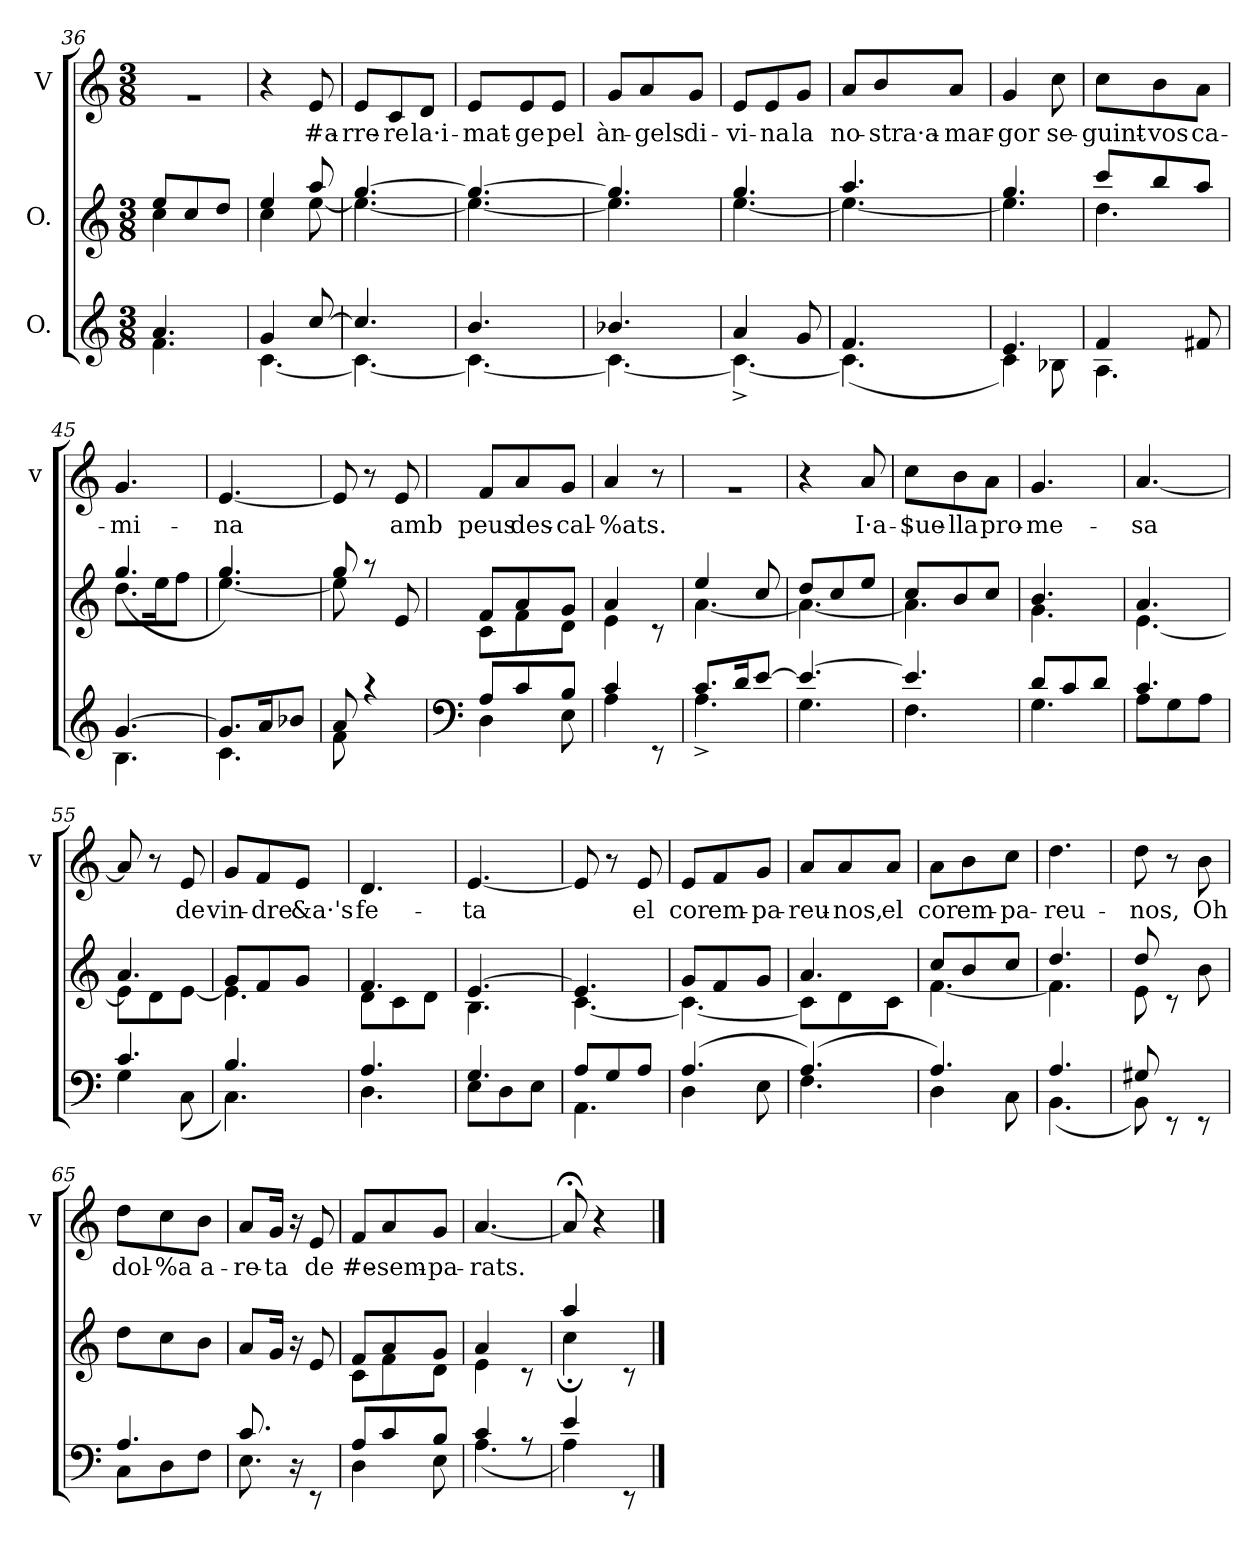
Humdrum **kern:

**kern	**kern	**kern	**text
*part3	*part2	*part1	*part1
*staff3	*staff2	*staff1	*staff1
*I"O.	*I"O.	*I"V	*
*	*	*I'v	*
*clefG2	*clefG2	*clefG2	*
*k[]	*k[]	*k[]	*
*C:	*C:	*C:	*
*M3/8	*M3/8	*M3/8	*
=36	=36	=36	=36
*^	*^	*	*
!	!	!	!	!LO:N:vis=1	!
4.a/	4.f\	4cc\	8ee/L	4.ra	.
.	.	.	8cc/	.	.
.	.	8ryy	8dd/J	.	.
=37	=37	=37	=37	=37	=37
4g/	[<4.c\	4ee/	4cc\	4r	.
!	!	!	!	!	!LO:LY:b
[>8cc/	.	8aa/	[<8ee\	8e/	#a-
=38	=38	=38	=38	=38	=38
!	!	!	!	!	!LO:LY:b
4.cc/]	4.c\_	[>4.gg/	4.ee\_	8e/L	-rre-
!	!	!	!	!	!LO:LY:b
.	.	.	.	8c/	-re
!	!	!	!	!	!LO:LY:b
.	.	.	.	8d/J	la·i-
=39	=39	=39	=39	=39	=39
!	!	!	!	!	!LO:LY:b
4.b/	4.c\_	4.gg/_	4.ee\_	8e/L	-mat-
!	!	!	!	!	!LO:LY:b
.	.	.	.	8e/	-ge
!	!	!	!	!	!LO:LY:b
.	.	.	.	8e/J	pel
=40	=40	=40	=40	=40	=40
!	!	!	!	!	!LO:LY:b
4.b-X/	4.c\_	4.gg/]	4.ee\]	8g/L	àn-
!	!	!	!	!	!LO:LY:b
.	.	.	.	8a/	-gels
!	!	!	!	!	!LO:LY:b
.	.	.	.	8g/J	di-
!!LO:LB:g=z
=41	=41	=41	=41	=41	=41
!	!	!	!	!	!LO:LY:b
4a/	4.c^<\_	4.gg/	[<4.ee\	8e/L	-vi-
!	!	!	!	!	!LO:LY:b
.	.	.	.	8e/	-na
!	!	!	!	!	!LO:LY:b
8g/	.	.	.	8g/J	la
=42	=42	=42	=42	=42	=42
!	!	!	!	!	!LO:LY:b
4.f/	(<4.c\]	4.aa/	4.ee\_	8a/L	no-
!	!	!	!	!	!LO:LY:b
.	.	.	.	8b/	-stra·a-
!	!	!	!	!	!LO:LY:b
.	.	.	.	8a/J	-mar-
=43	=43	=43	=43	=43	=43
!	!	!	!	!	!LO:LY:b
4.e/	4c\)	4.gg/	4.ee\]	4g/	-gor
!	!	!	!	!	!LO:LY:b
.	8B-X\	.	.	8cc\	se-
=44	=44	=44	=44	=44	=44
!	!	!	!	!	!LO:LY:b
4f/	4.A\	8ccc/L	4.dd\	8cc\L	-guint-
!	!	!	!	!	!LO:LY:b
.	.	8bb/	.	8b\	-vos
!	!	!	!	!	!LO:LY:b
8f#X/	.	8aa/J	.	8a\J	ca-
=45	=45	=45	=45	=45	=45
!	!	!	!	!	!LO:LY:b
[>4.g/	4.B\	8.dd\L	(4.gg/	4.g/	-mi-
.	.	16ee\k	.	.	.
.	.	8ff\J	.	.	.
=46	=46	=46	=46	=46	=46
!	!	!	!	!	!LO:LY:b
8.g/L]	4.c\	4.gg/)	[<4.ee\	[<4.e/	-na
16a/k	.	.	.	.	.
8b-X/J	.	.	.	.	.
!!LO:LB:g=z
=47	=47	=47	=47	=47	=47
8a/	8f\	8gg/	8ee\]	8e/]	.
4raa	4ryy	8raa	4ryy	8r	.
!	!	!	!	!	!LO:LY:b
.	.	8e/	.	8e/	amb
=48	=48	=48	=48	=48	=48
*clefF4	*	*	*	*	*
!	!	!	!	!	!LO:LY:b
8A/L	4D\	8f/L	8c\L	8f/L	peus
!	!	!	!	!	!LO:LY:b
8c/	.	8a/	8f\	8a/	des-
!	!	!	!	!	!LO:LY:b
8B/J	8E\	8g/J	8d\J	8g/J	-cal-
=49	=49	=49	=49	=49	=49
!	!	!	!	!	!LO:LY:b
4A\	4c/	4e\	4a/	4a/	-%ats.
8ryy	8rEE	8ryy	8rc	8r	.
=50	=50	=50	=50	=50	=50
!	!	!	!	!LO:N:vis=1	!
8.c/L	4.A^<\	4ee/	[<4.a\	4.ra	.
16d/k	.	.	.	.	.
[>8e/J	.	8cc/	.	.	.
=51	=51	=51	=51	=51	=51
4.e/_	4.G\	8dd/L	4.a\_	4r	.
.	.	8cc/	.	.	.
!	!	!	!	!	!LO:LY:b:rj
.	.	8ee/J	.	8a/	I·a-
=52	=52	=52	=52	=52	=52
!	!	!	!	!	!LO:LY:b
4.e/]	4.F\	8cc/L	4.a\]	8cc\L	-$ue-
!	!	!	!	!	!LO:LY:b
.	.	8b/	.	8b\	-lla
!	!	!	!	!	!LO:LY:b
.	.	8cc/J	.	8a\J	pro-
=53	=53	=53	=53	=53	=53
!	!	!	!	!	!LO:LY:b
8d/L	4.G\	4.b/	4.g\	4.g/	-me-
8c/	.	.	.	.	.
8d/J	.	.	.	.	.
=54	=54	=54	=54	=54	=54
!	!	!	!	!	!LO:LY:b
8A\L	4.c/	4.a/	[<4.e\	[<4.a/	-sa
8G\	.	.	.	.	.
8A\J	.	.	.	.	.
!!LO:LB:g=z
=55	=55	=55	=55	=55	=55
4.c/	4G\	4.a/	8e\L]	8a/]	.
.	.	.	8d\	8r	.
!	!	!	!	!	!LO:LY:b
.	(<8C\	.	[<8e\J	8e/	de
=56	=56	=56	=56	=56	=56
!	!	!	!	!	!LO:LY:b
4.B/	4.C\)	8g/L	4.e\]	8g/L	vin-
!	!	!	!	!	!LO:LY:b
.	.	8f/	.	8f/	-dre
!	!	!	!	!	!LO:LY:b
.	.	8g/J	.	8e/J	&a·'s
=57	=57	=57	=57	=57	=57
!	!	!	!	!	!LO:LY:b
4.A/	4.D\	4.f/	8d\L	4.d/	fe-
.	.	.	8c\	.	.
.	.	.	8d\J	.	.
=58	=58	=58	=58	=58	=58
!	!	!	!	!	!LO:LY:b
8E\L	4.G/	[>4.e/	4.B\	[<4.e/	-ta
8D\	.	.	.	.	.
8E\J	.	.	.	.	.
=59	=59	=59	=59	=59	=59
8A/L	4.AA\	4.e/]	[<4.c\	8e/]	.
8G/	.	.	.	8r	.
!	!	!	!	!	!LO:LY:b
8A/J	.	.	.	8e/	el
=60	=60	=60	=60	=60	=60
!	!	!	!	!	!LO:LY:b
(4.A/	4D\	8g/L	4.c\_	8e/L	cor
!	!	!	!	!	!LO:LY:b
.	.	8f/	.	8f/	em-
!	!	!	!	!	!LO:LY:b
.	8E\	8g/J	.	8g/J	-pa-
=61	=61	=61	=61	=61	=61
!	!	!	!	!	!LO:LY:b
(4.A/)	4.F\	4.a/	8c\L]	8a/L	-reu-
!	!	!	!	!	!LO:LY:b
.	.	.	8d\	8a/	-nos,
!	!	!	!	!	!LO:LY:b
.	.	.	8c\J	8a/J	el
=62	=62	=62	=62	=62	=62
!	!	!	!	!	!LO:LY:b
4.A/)	4D\	8cc/L	[<4.f\	8a\L	cor
!	!	!	!	!	!LO:LY:b
.	.	8b/	.	8b\	em-
!	!	!	!	!	!LO:LY:b
.	8C\	8cc/J	.	8cc\J	-pa-
!!LO:LB:g=z
=63	=63	=63	=63	=63	=63
!	!	!	!	!	!LO:LY:b
4.A/	(<4.BB\	4.dd/	4.f\]	4.dd\	-reu-
=64	=64	=64	=64	=64	=64
!	!	!	!	!	!LO:LY:b
8BB\)	8G#X/	8e\	8dd/	8dd\	-nos,
4ryy	8rEE	4ryy	8rc	8r	.
!	!	!	!	!	!LO:LY:b
.	8rEE	.	8b\	8b\	Oh
=65	=65	=65	=65	=65	=65
!	!	!	!	!	!LO:LY:b
*	*	*v	*v	*	*
8C\L	4.A/	8dd\L	8dd\L	dol-
!	!	!	!	!LO:LY:b
8D\	.	8cc\	8cc\	-%a
!	!	!	!	!LO:LY:b
8F\J	.	8b\J	8b\J	a-
=66	=66	=66	=66	=66
!	!	!	!	!LO:LY:b
8.E\	8.c/	8a/L	8a/L	-re-
!	!	!	!	!LO:LY:b
.	.	16g/Jk	16g/Jk	-ta
8.ryy	16rC	16ra	16ra	.
!	!	!	!	!LO:LY:b
.	8rEE	8e/	8e/	de
=67	=67	=67	=67	=67
*	*	*^	*	*
!	!	!	!	!	!LO:LY:b
8A/L	4D\	8f/L	8c\L	8f/L	#e-
!	!	!	!	!	!LO:LY:b
8c/	.	8a/	8f\	8a/	-sem-
!	!	!	!	!	!LO:LY:b
8B/J	8E\	8g/J	8d\J	8g/J	-pa-
=68	=68	=68	=68	=68	=68
!	!	!	!	!	!LO:LY:b
4c/	(<4.A\	4e\	4a/	[<4.a/	-rats.
8rA	.	8ryy	8rc	.	.
=69	=69	=69	=69	=69	=69
4A\)	4e/	4cc\	4aa;</	8a;/]	.
.	.	.	.	4r	.
8ryy	8rEE	8ryy	8rc	.	.
*v	*v	*	*	*	*
*	*v	*v	*	*
==	==	==	==
*-	*-	*-	*-
